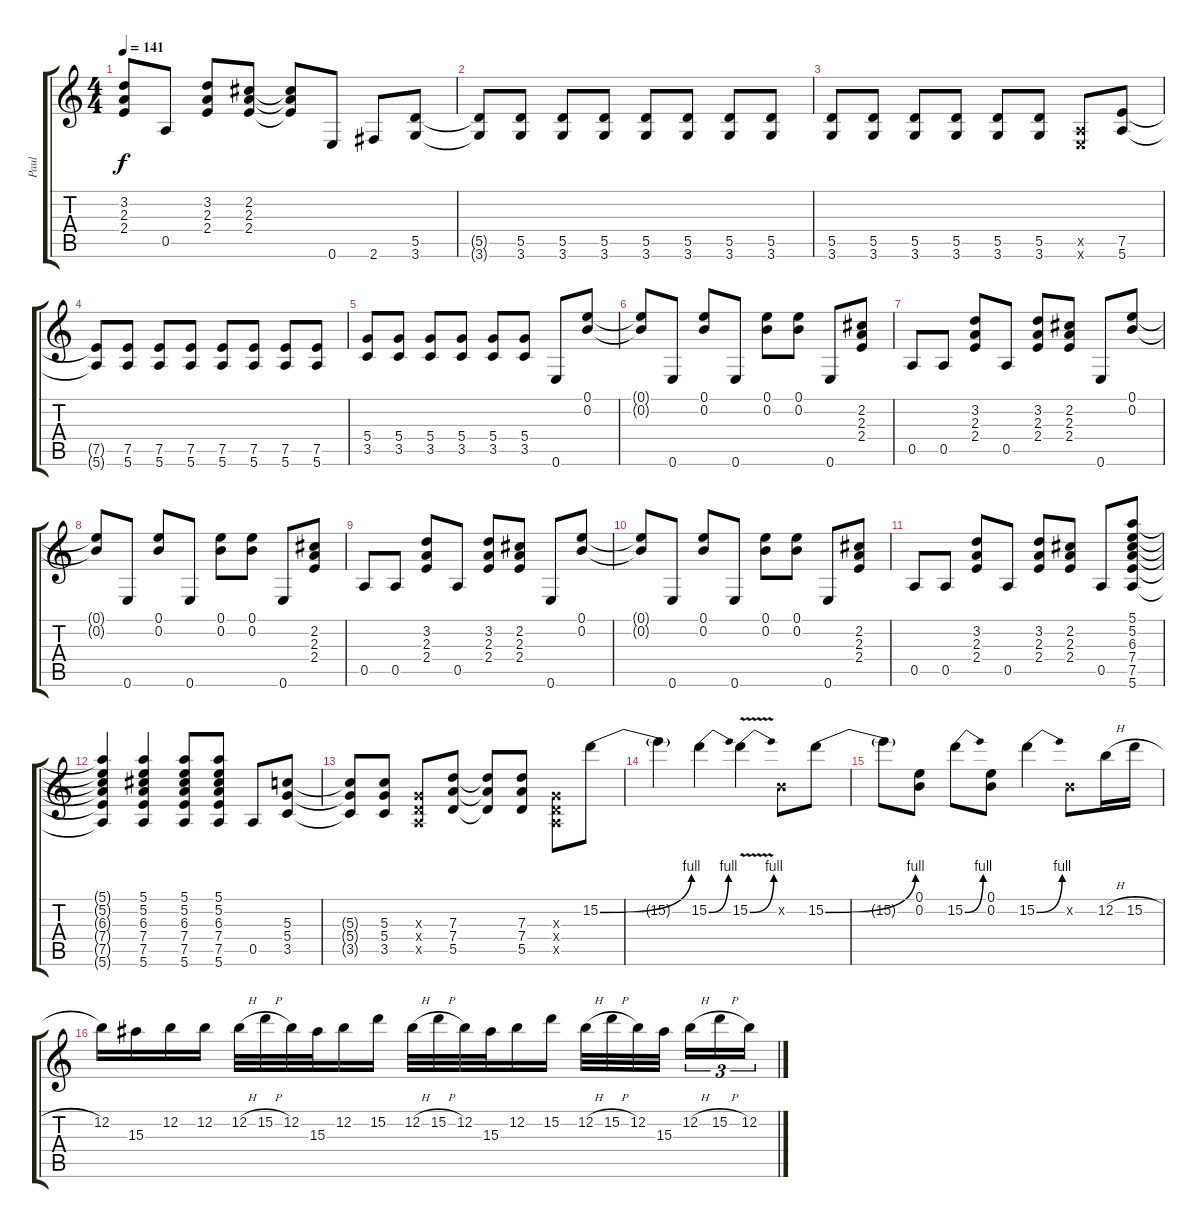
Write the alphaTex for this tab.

\track ("Paul" "Paul") {instrument distortionguitar}
\staff {score tabs}
\tuning (E4 B3 G3 D3 A2 E2) {hide}
\ts (4 4)
\tempo 141
\clef g2
\ks c
(3.2 2.3 2.4).8{dy f} 0.5.8 (3.2 2.3 2.4).8 (2.2 2.3 2.4).8 (2.2{t} 2.3{t} 2.4{t}).8 0.6.8 2.6.8 (5.5 3.6).8 |
(5.5{t} 3.6{t}).8 (5.5 3.6).8 (5.5 3.6).8 (5.5 3.6).8 (5.5 3.6).8 (5.5 3.6).8 (5.5 3.6).8 (5.5 3.6).8 |
(5.5 3.6).8 (5.5 3.6).8 (5.5 3.6).8 (5.5 3.6).8 (5.5 3.6).8 (5.5 3.6).8 (0.5{x} 0.6{x}).8 (7.5 5.6).8 |
(7.5{t} 5.6{t}).8 (7.5 5.6).8 (7.5 5.6).8 (7.5 5.6).8 (7.5 5.6).8 (7.5 5.6).8 (7.5 5.6).8 (7.5 5.6).8 |
(5.4 3.5).8 (5.4 3.5).8 (5.4 3.5).8 (5.4 3.5).8 (5.4 3.5).8 (5.4 3.5).8 0.6.8 (0.1 0.2).8 |
(0.1{t} 0.2{t}).8 0.6.8 (0.1 0.2).8 0.6.8 (0.1 0.2).8 (0.1 0.2).8 0.6.8 (2.2 2.3 2.4).8 |
0.5.8 0.5.8 (3.2 2.3 2.4).8 0.5.8 (3.2 2.3 2.4).8 (2.2 2.3 2.4).8 0.6.8 (0.1 0.2).8 |
(0.1{t} 0.2{t}).8 0.6.8 (0.1 0.2).8 0.6.8 (0.1 0.2).8 (0.1 0.2).8 0.6.8 (2.2 2.3 2.4).8 |
0.5.8 0.5.8 (3.2 2.3 2.4).8 0.5.8 (3.2 2.3 2.4).8 (2.2 2.3 2.4).8 0.6.8 (0.1 0.2).8 |
(0.1{t} 0.2{t}).8 0.6.8 (0.1 0.2).8 0.6.8 (0.1 0.2).8 (0.1 0.2).8 0.6.8 (2.2 2.3 2.4).8 |
0.5.8 0.5.8 (3.2 2.3 2.4).8 0.5.8 (3.2 2.3 2.4).8 (2.2 2.3 2.4).8 0.5.8 (5.1 5.2 6.3 7.4 7.5 5.6).8 |
(5.1{t} 5.2{t} 6.3{t} 7.4{t} 7.5{t} 5.6{t}).4 (5.1 5.2 6.3 7.4 7.5 5.6).4 (5.1 5.2 6.3 7.4 7.5 5.6).8 (5.1 5.2 6.3 7.4 7.5 5.6).8 0.5.8 (5.3 5.4 3.5).8 |
(5.3{t} 5.4{t} 3.5{t}).8 (5.3 5.4 3.5).8 (0.3{x} 0.4{x} 0.5{x}).8 (7.3 7.4 5.5).8 (7.3{t} 7.4{t} 5.5{t}).8 (7.3 7.4 5.5).8 (0.3{x} 0.4{x} 0.5{x}).8 15.2{be (bend 0 0 60 4)}.8 |
15.2{t}.4 15.2{be (bend 0 0 60 4)}.4 15.2{be (bend 0 0 60 4) v}.4 0.2{x}.8 15.2{be (bend 0 0 60 4)}.8 |
15.2{t}.8 (0.1 0.2).8 15.2{be (bend 0 0 60 4)}.8 (0.1 0.2).8 15.2{be (bend 0 0 60 4)}.4 0.2{x}.8 12.2{h}.16 15.2{h}.16 |
12.2.16 15.3.16 12.2.16 12.2.16 12.2{h}.32 15.2{h}.32 12.2.32 15.3.32 12.2.16 15.2.16 12.2{h}.32 15.2{h}.32 12.2.32 15.3.32 12.2.16 15.2.16 12.2{h}.32 15.2{h}.32 12.2.32 15.3.32 12.2{h}.16{tu (3 2)} 15.2{h}.16{tu (3 2)} 12.2.16{tu (3 2)}
